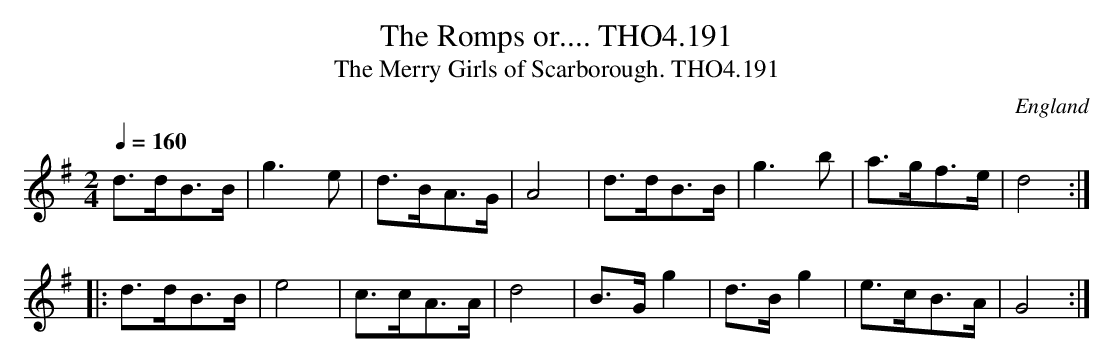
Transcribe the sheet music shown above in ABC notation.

X:1
T:Romps or.... THO4.191, The
T:Merry Girls of Scarborough. THO4.191, The
O:England
M:2/4
L:1/8
Q:1/4=160
K:G major
d>dB>B|g3 e|d>BA>G|A4|d>dB>B|g3 b|a>gf>e|d4:|
|:d>dB>B|e4|c>cA>A|d4|B>G g2|d>B g2|e>cB>A|G4:|
